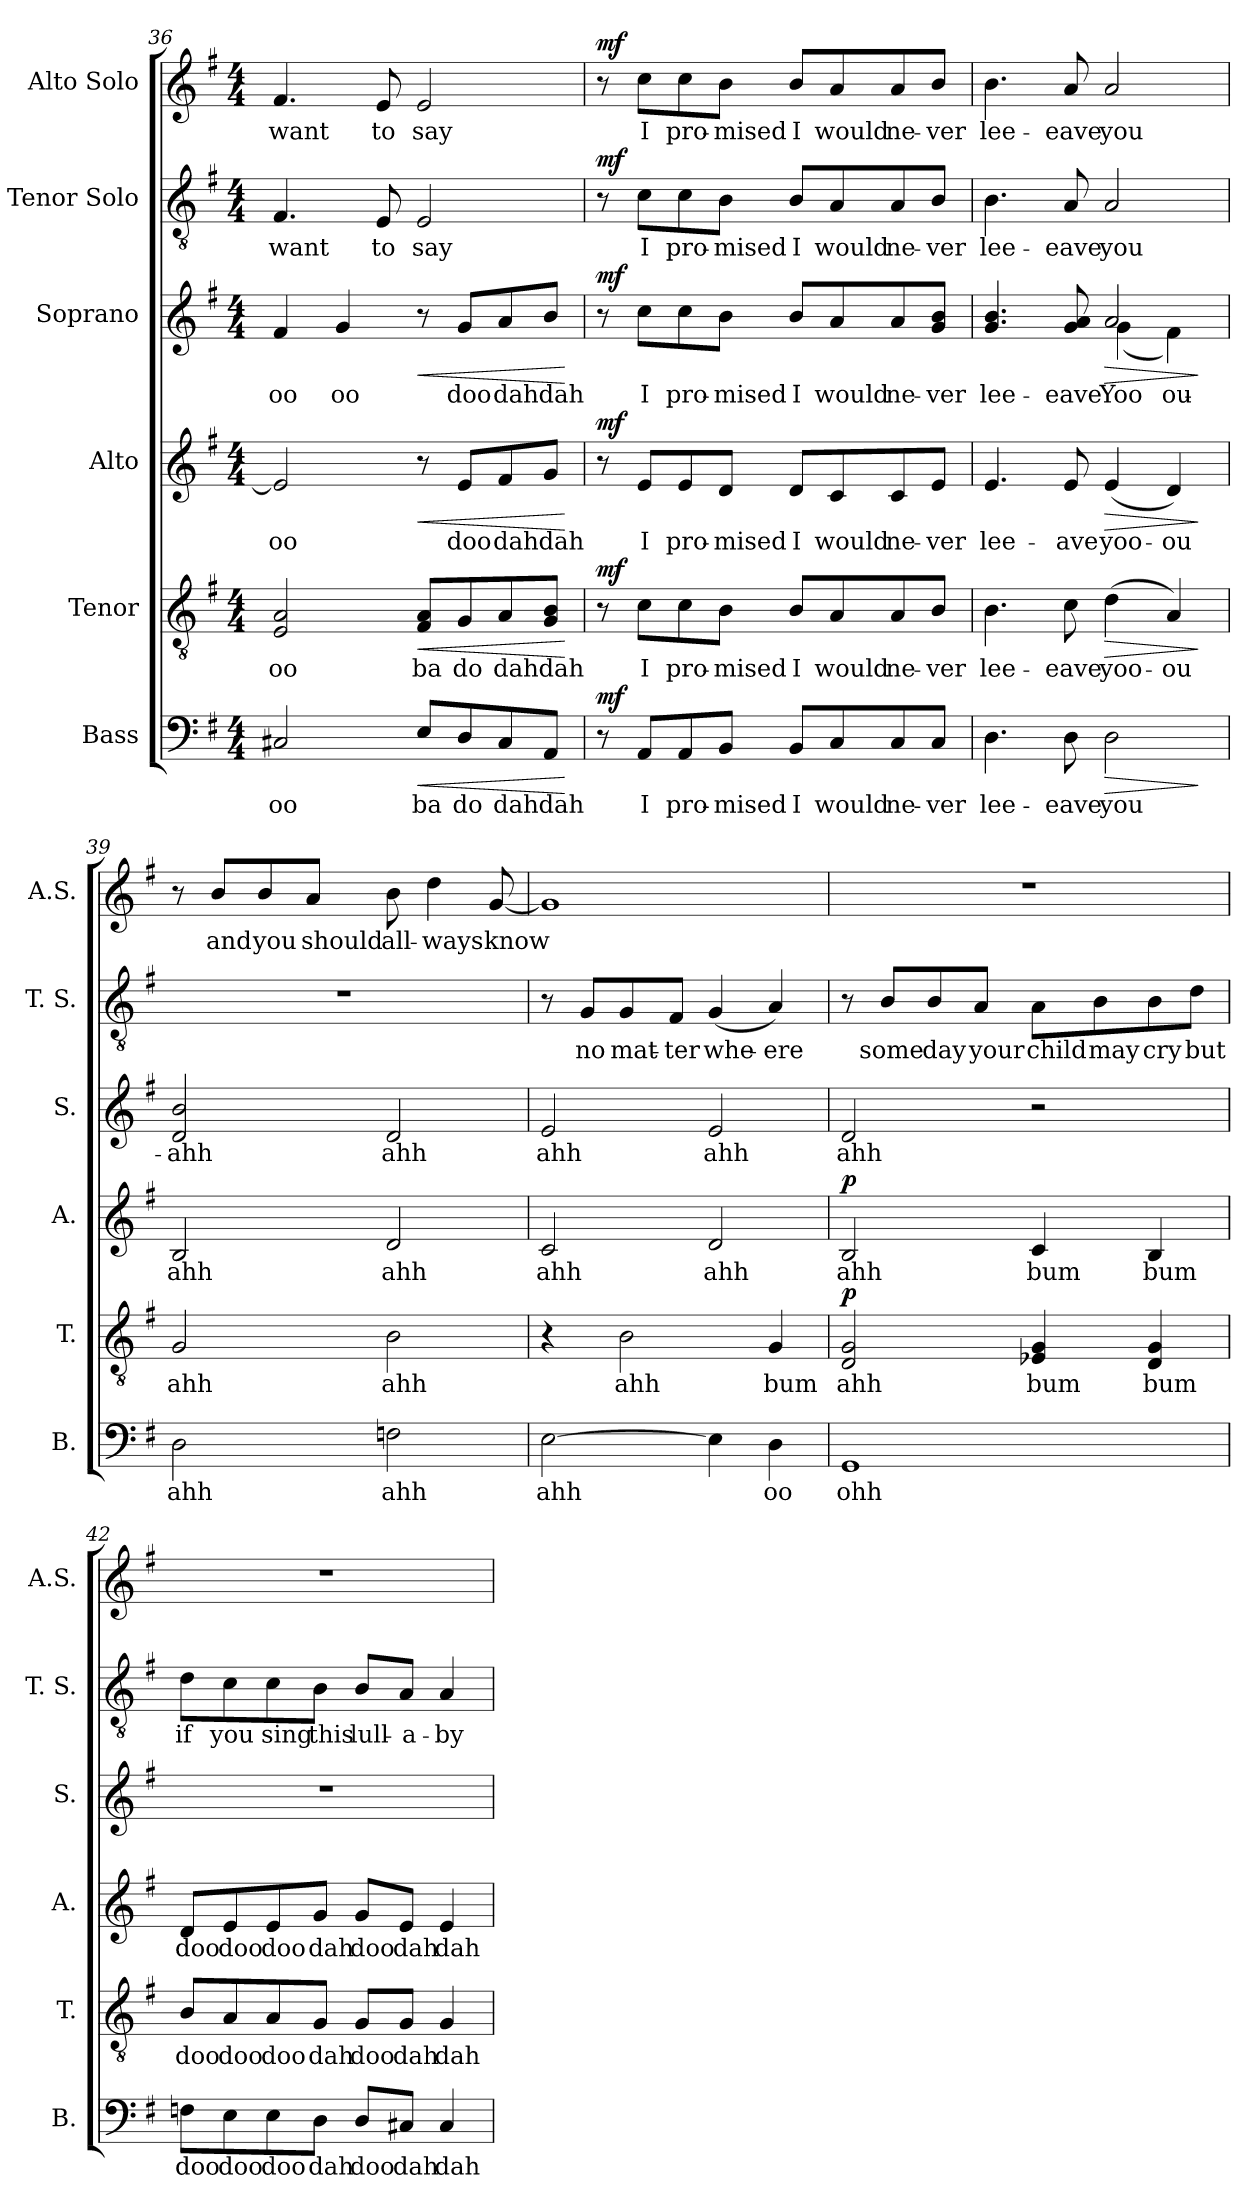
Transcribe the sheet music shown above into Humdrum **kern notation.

**kern	**text	**dynam	**kern	**text	**dynam	**kern	**text	**dynam	**kern	**text	**dynam	**kern	**text	**dynam	**kern	**text	**dynam
*part6	*part6	*part6	*part5	*part5	*part5	*part4	*part4	*part4	*part3	*part3	*part3	*part2	*part2	*part2	*part1	*part1	*part1
*staff6	*staff6	*staff6	*staff5	*staff5	*staff5	*staff4	*staff4	*staff4	*staff3	*staff3	*staff3	*staff2	*staff2	*staff2	*staff1	*staff1	*staff1
*I"Bass	*	*	*I"Tenor	*	*	*I"Alto	*	*	*I"Soprano	*	*	*I"Tenor Solo	*	*	*I"Alto Solo	*	*
*I'B.	*	*	*I'T.	*	*	*I'A.	*	*	*I'S.	*	*	*I'T. S.	*	*	*I'A.S.	*	*
!!LO:PB:g=z
*clefF4	*	*	*clefGv2	*	*	*clefG2	*	*	*clefG2	*	*	*clefGv2	*	*	*clefG2	*	*
*k[f#]	*	*	*k[f#]	*	*	*k[f#]	*	*	*k[f#]	*	*	*k[f#]	*	*	*k[f#]	*	*
*M4/4	*	*	*M4/4	*	*	*M4/4	*	*	*M4/4	*	*	*M4/4	*	*	*M4/4	*	*
=36	=36	=36	=36	=36	=36	=36	=36	=36	=36	=36	=36	=36	=36	=36	=36	=36	=36
2C#X/	oo	.	2E/ 2A/	oo	.	2e/]	oo	.	4f#/	oo	.	4.F#/	want	.	4.f#/	want	.
.	.	.	.	.	.	.	.	.	4g/	oo	.	.	.	.	.	.	.
.	.	.	.	.	.	.	.	.	.	.	.	8E/	to	.	8e/	to	.
!	!	!LO:HP:b	!	!	!LO:HP:b	!	!	!LO:HP:b	!	!	!LO:HP:b	!	!	!	!	!	!
8E/L	ba	<	8F#/ 8A/L	ba	<	8r	.	<	8r	.	<	2E/	say	.	2e/	say	.
8D/	do	.	8G/	do	.	8e/L	doo	.	8g/L	doo	.	.	.	.	.	.	.
8C#/	dah	.	8A/	dah	.	8f#/	dah	.	8a/	dah	.	.	.	.	.	.	.
8AA/J	dah	.	8G/ 8B/J	dah	.	8g/J	dah	.	8b/J	dah	.	.	.	.	.	.	.
.	.	[	.	.	[	.	.	[	.	.	[	.	.	.	.	.	.
=37	=37	=37	=37	=37	=37	=37	=37	=37	=37	=37	=37	=37	=37	=37	=37	=37	=37
!	!	!LO:DY:b	!	!	!LO:DY:b	!	!	!LO:DY:b	!	!	!LO:DY:b	!	!	!LO:DY:b	!	!	!LO:DY:b
8r	.	mf	8r	.	mf	8r	.	mf	8r	.	mf	8r	.	mf	8r	.	mf
8AA/L	I	.	8c\L	I	.	8e/L	I	.	8cc\L	I	.	8c\L	I	.	8cc\L	I	.
8AA/	pro-	.	8c\	pro-	.	8e/	pro-	.	8cc\	pro-	.	8c\	pro-	.	8cc\	pro-	.
8BB/J	-mised	.	8B\J	-mised	.	8d/J	-mised	.	8b\J	-mised	.	8B\J	-mised	.	8b\J	-mised	.
8BB/L	I	.	8B/L	I	.	8d/L	I	.	8b/L	I	.	8B/L	I	.	8b/L	I	.
8C/	would	.	8A/	would	.	8c/	would	.	8a/	would	.	8A/	would	.	8a/	would	.
8C/	ne-	.	8A/	ne-	.	8c/	ne-	.	8a/	ne-	.	8A/	ne-	.	8a/	ne-	.
8C/J	-ver	.	8B/J	-ver	.	8e/J	-ver	.	8g/ 8b/J	-ver	.	8B/J	-ver	.	8b/J	-ver	.
=38	=38	=38	=38	=38	=38	=38	=38	=38	=38	=38	=38	=38	=38	=38	=38	=38	=38
*	*	*	*	*	*	*	*	*	*^	*	*	*	*	*	*	*	*
4.D\	lee-	.	4.B\	lee-	.	4.e/	lee-	.	4.g/ 4.b/	2ryy	lee-	.	4.B\	lee-	.	4.b\	lee-	.
8D\	-eave	.	8c\	-eave	.	8e/	-ave	.	8g/ 8a/	.	-eave	.	8A/	-eave	.	8a/	-eave	.
!	!	!LO:HP:b	!	!	!LO:HP:b	!	!	!LO:HP:b	!	!	!	!LO:HP:b	!	!	!	!	!	!
2D\	you	>	(4d\	yoo-	>	(4e/	yoo-	>	2a/	(4g\	Yoo-	>	2A/	you	.	2a/	you	.
.	.	.	4A/)	-ou	.	4d/)	-ou	.	.	4f#\)	-ou	.	.	.	.	.	.	.
*	*	*	*	*	*	*	*	*	*v	*v	*	*	*	*	*	*	*	*
.	.	]	.	.	]	.	.	]	.	.	]	.	.	.	.	.	.
!!LO:PB:g=z
=39	=39	=39	=39	=39	=39	=39	=39	=39	=39	=39	=39	=39	=39	=39	=39	=39	=39
2D\	ahh	.	2G/	ahh	.	2B/	ahh	.	2d/ 2b/	ahh	.	1r	.	.	8r	.	.
.	.	.	.	.	.	.	.	.	.	.	.	.	.	.	8b/L	and	.
.	.	.	.	.	.	.	.	.	.	.	.	.	.	.	8b/	you	.
.	.	.	.	.	.	.	.	.	.	.	.	.	.	.	8a/J	should	.
2Fn\	ahh	.	2B\	ahh	.	2d/	ahh	.	2d/	ahh	.	.	.	.	8b\	all-	.
.	.	.	.	.	.	.	.	.	.	.	.	.	.	.	4dd\	-ways	.
.	.	.	.	.	.	.	.	.	.	.	.	.	.	.	[8g/	know	.
=40	=40	=40	=40	=40	=40	=40	=40	=40	=40	=40	=40	=40	=40	=40	=40	=40	=40
[2E\	ahh	.	4r	.	.	2c/	ahh	.	2e/	ahh	.	8r	.	.	1g]	.	.
.	.	.	.	.	.	.	.	.	.	.	.	8G/L	no	.	.	.	.
.	.	.	2B\	ahh	.	.	.	.	.	.	.	8G/	mat-	.	.	.	.
.	.	.	.	.	.	.	.	.	.	.	.	8F#/J	-ter	.	.	.	.
4E\]	.	.	.	.	.	2d/	ahh	.	2e/	ahh	.	(4G/	whe-	.	.	.	.
4D\	oo	.	4G/	bum	.	.	.	.	.	.	.	4A/)	-ere	.	.	.	.
=41	=41	=41	=41	=41	=41	=41	=41	=41	=41	=41	=41	=41	=41	=41	=41	=41	=41
!	!	!	!	!	!LO:DY:b	!	!	!LO:DY:b	!	!	!	!	!	!	!	!	!
1GG	ohh	.	2D/ 2G/	ahh	p	2B/	ahh	p	2d/	ahh	.	8r	.	.	1r	.	.
.	.	.	.	.	.	.	.	.	.	.	.	8B/L	some	.	.	.	.
.	.	.	.	.	.	.	.	.	.	.	.	8B/	day	.	.	.	.
.	.	.	.	.	.	.	.	.	.	.	.	8A/J	your	.	.	.	.
.	.	.	4E-X/ 4G/	bum	.	4c/	bum	.	2r	.	.	8A\L	child	.	.	.	.
.	.	.	.	.	.	.	.	.	.	.	.	8B\	may	.	.	.	.
.	.	.	4D/ 4G/	bum	.	4B/	bum	.	.	.	.	8B\	cry	.	.	.	.
.	.	.	.	.	.	.	.	.	.	.	.	8d\J	but	.	.	.	.
!!LO:PB:g=z
=42	=42	=42	=42	=42	=42	=42	=42	=42	=42	=42	=42	=42	=42	=42	=42	=42	=42
8Fn\L	doo	.	8B/L	doo	.	8d/L	doo	.	1r	.	.	8d\L	if	.	1r	.	.
8E\	doo	.	8A/	doo	.	8e/	doo	.	.	.	.	8c\	you	.	.	.	.
8E\	doo	.	8A/	doo	.	8e/	doo	.	.	.	.	8c\	sing	.	.	.	.
8D\J	dah	.	8G/J	dah	.	8g/J	dah	.	.	.	.	8B\J	this	.	.	.	.
8D/L	doo	.	8G/L	doo	.	8g/L	doo	.	.	.	.	8B/L	lull-	.	.	.	.
8C#X/J	dah	.	8G/J	dah	.	8e/J	dah	.	.	.	.	8A/J	-a-	.	.	.	.
4C#/	dah	.	4G/	dah	.	4e/	dah	.	.	.	.	4A/	-by	.	.	.	.
=	=	=	=	=	=	=	=	=	=	=	=	=	=	=	=	=	=
*-	*-	*-	*-	*-	*-	*-	*-	*-	*-	*-	*-	*-	*-	*-	*-	*-	*-
